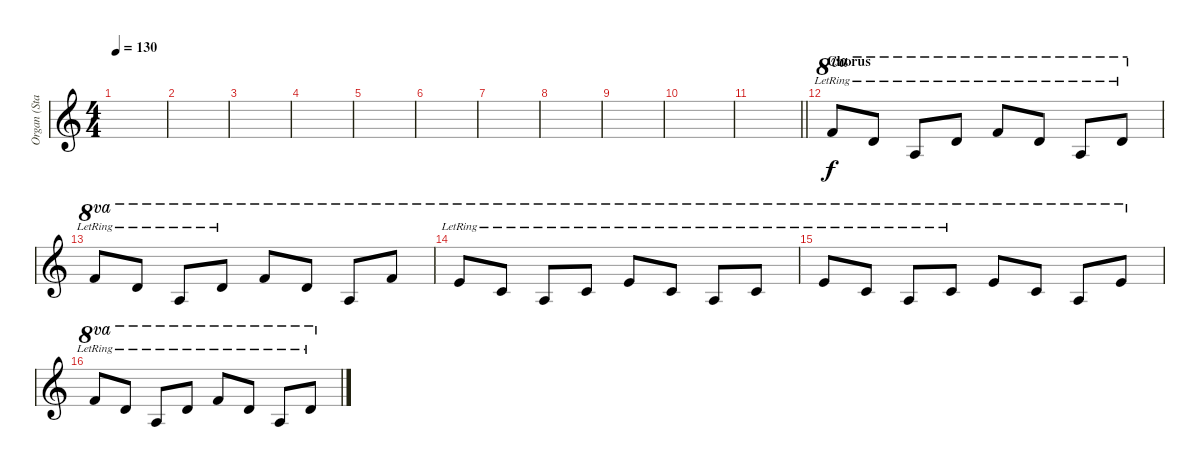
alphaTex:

\track ("Organ (Staff 1)" "Organ (Sta") {instrument drawbarorgan}
\staff {score}
\tuning (E4 B3 G3 D3 A2 E2 B1) {hide}
\ts (4 4)
\tempo 130
\clef g2
\ks c
|
|
|
|
|
|
|
|
|
|
\barLineRight lightlight
|
\section ("" "Chorus")
13.1{lr}.8{ot 8va dy f} 10.1{lr}.8{ot 8va} 5.1{lr}.8{ot 8va} 10.1{lr}.8{ot 8va} 13.1{lr}.8{ot 8va} 10.1{lr}.8{ot 8va} 5.1{lr}.8{ot 8va} 10.1{lr}.8{ot 8va} |
13.1{lr}.8{ot 8va} 10.1{lr}.8{ot 8va} 5.1{lr}.8{ot 8va} 10.1{lr}.8{ot 8va} 13.1.8{ot 8va} 10.1.8{ot 8va} 5.1.8{ot 8va} 13.1.8{ot 8va} |
12.1{lr}.8{ot 8va} 8.1{lr}.8{ot 8va} 5.1{lr}.8{ot 8va} 8.1{lr}.8{ot 8va} 12.1{lr}.8{ot 8va} 8.1{lr}.8{ot 8va} 5.1{lr}.8{ot 8va} 8.1{lr}.8{ot 8va} |
12.1{lr}.8{ot 8va} 8.1{lr}.8{ot 8va} 5.1{lr}.8{ot 8va} 8.1{lr}.8{ot 8va} 12.1.8{ot 8va} 8.1.8{ot 8va} 5.1.8{ot 8va} 12.1.8{ot 8va} |
13.1{lr}.8{ot 8va} 10.1{lr}.8{ot 8va} 5.1{lr}.8{ot 8va} 10.1{lr}.8{ot 8va} 13.1{lr}.8{ot 8va} 10.1{lr}.8{ot 8va} 5.1{lr}.8{ot 8va} 10.1{lr}.8{ot 8va}
